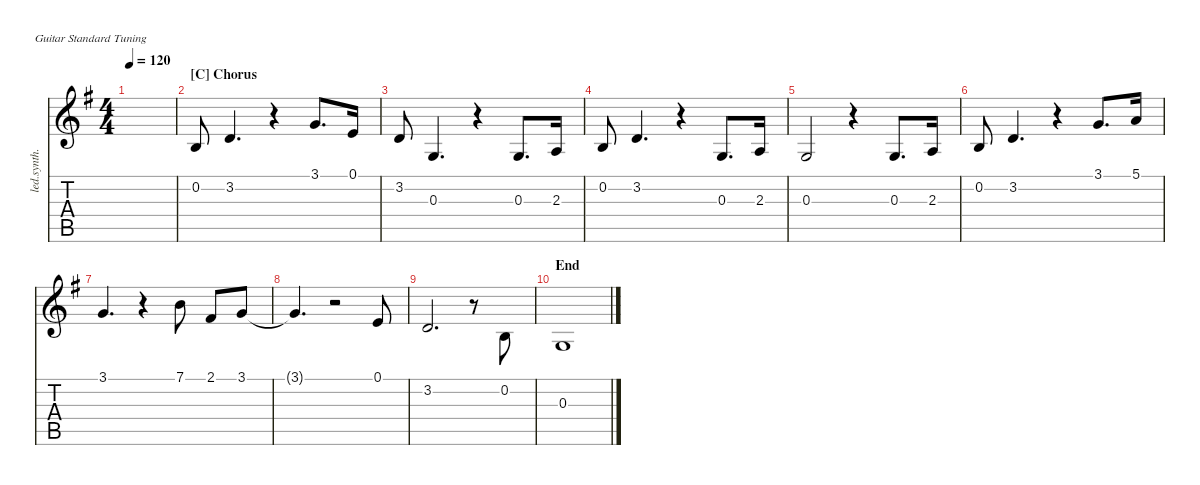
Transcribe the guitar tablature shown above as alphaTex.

\defaultSystemsLayout 4
\hideDynamics
\bracketExtendMode nobrackets
\track ("Vocal" "led.synth.") {instrument lead6voice}
\staff {score tabs}
\tuning (E4 B3 G3 D3 A2 E2)
\ts (4 4)
\tempo 120
\clef g2
\ks g
|
\section ("C" "Chorus")
0.2{acc forcenatural}.8{beam Up} 3.2{acc forcenatural}.4{d beam Up} r.4{beam Down} 3.1{acc forcenatural}.8{d beam Up} 0.1{acc forcenatural}.16{beam Up} |
3.2{acc forcenatural}.8{beam Up} 0.3{acc forcenatural}.4{d beam Up} r.4{beam Down} 0.3{acc forcenatural}.8{d beam Up} 2.3{acc forcenatural}.16{beam Up} |
0.2{acc forcenatural}.8{beam Up} 3.2{acc forcenatural}.4{d beam Up} r.4{beam Down} 0.3{acc forcenatural}.8{d beam Up} 2.3{acc forcenatural}.16{beam Up} |
0.3{acc forcenatural}.2{beam Up} r.4{beam Down} 0.3{acc forcenatural}.8{d beam Up} 2.3{acc forcenatural}.16{beam Up} |
0.2{acc forcenatural}.8{beam Up} 3.2{acc forcenatural}.4{d beam Up} r.4{beam Down} 3.1{acc forcenatural}.8{d beam Up} 5.1{acc forcenatural}.16{beam Up} |
3.1{acc forcenatural}.4{d beam Up} r.4{beam Down} 7.1{acc forcenatural}.8{beam Down} 2.1{acc #}.8{beam Up} 3.1{acc forcenatural}.8{beam Up} |
3.1{t acc forcenatural}.4{d beam Up} r.2{beam Down} 0.1{acc forcenatural}.8{beam Up} |
3.2{acc forcenatural}.2{d beam Up} r.8{beam Down} 0.2{acc forcenatural}.8{beam Up} |
\section ("" "End")
0.3{acc forcenatural}.1{beam Up}
